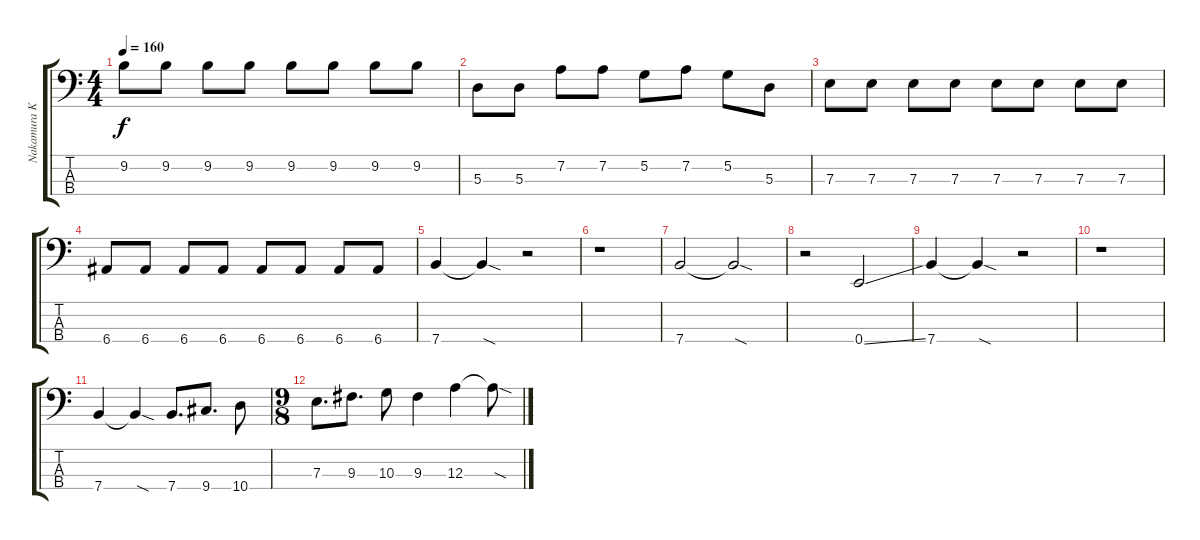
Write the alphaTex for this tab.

\track ("Nakamura Kazuhiko" "Nakamura K") {instrument electricbassfinger}
\staff {score tabs}
\tuning (G2 D2 A1 E1) {hide}
\ts (4 4)
\tempo 160
\clef f4
\ks c
9.2.8{dy f} 9.2.8 9.2.8 9.2.8 9.2.8 9.2.8 9.2.8 9.2.8 |
5.3.8 5.3.8 7.2.8 7.2.8 5.2.8 7.2.8 5.2.8 5.3.8 |
7.3.8 7.3.8 7.3.8 7.3.8 7.3.8 7.3.8 7.3.8 7.3.8 |
6.4.8 6.4.8 6.4.8 6.4.8 6.4.8 6.4.8 6.4.8 6.4.8 |
7.4.4 7.4{sod t}.4 r.2 |
r.1 |
7.4.2 7.4{sod t}.2 |
r.2 0.4{ss}.2 |
7.4.4 7.4{sod t}.4 r.2 |
r.1 |
7.4.4 7.4{sod t}.4 7.4.8{d} 9.4.8{d} 10.4.8 |
\ts (9 8)
7.3.8{d} 9.3.8{d} 10.3.8 9.3.4 12.3.4 12.3{sod t}.8
